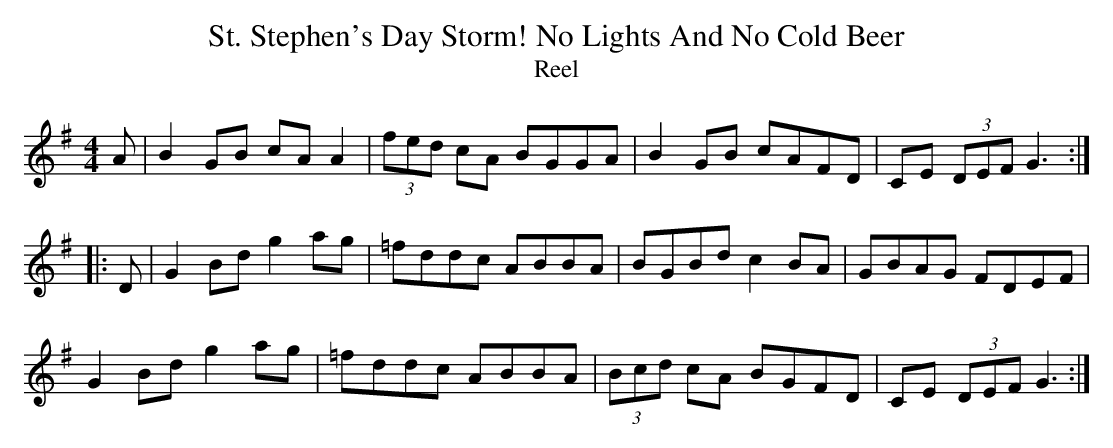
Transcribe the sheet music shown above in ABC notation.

X:1
T: St. Stephen's Day Storm! No Lights And No Cold Beer
T: Reel
M: 4/4
L: 1/8
K:Gmaj
A|B2GB cAA2|(3fed cA BGGA|B2GB cAFD|CE (3DEF G3:|
|:D|G2Bd g2ag|=fddc ABBA|BGBd c2BA|GBAG FDEF|
G2Bd g2ag|=fddc ABBA|(3Bcd cA BGFD|CE (3DEF G3:|
